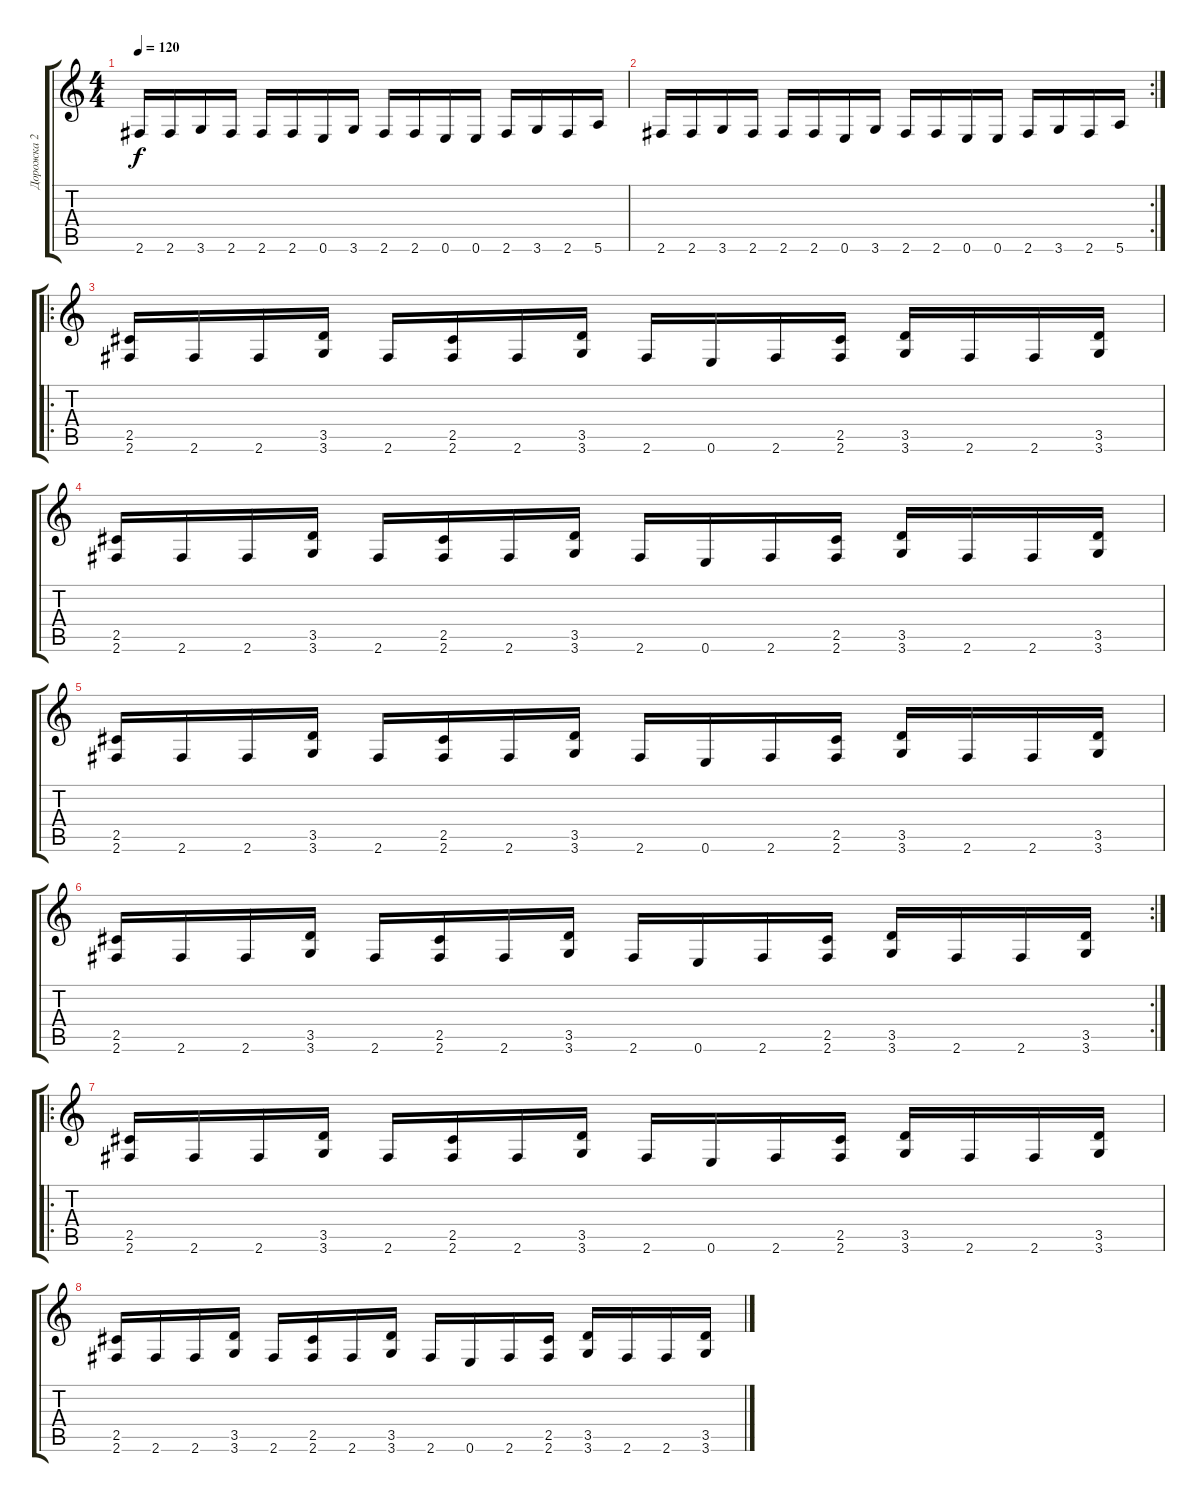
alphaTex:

\track ("Дорожка 2" "Дорожка 2") {instrument distortionguitar}
\staff {score tabs}
\tuning (Gb4 Db4 A3 E3 B2 E2) {hide}
\ts (4 4)
\tempo 120
\clef g2
\ks c
2.6.16{dy f} 2.6.16 3.6.16 2.6.16 2.6.16 2.6.16 0.6.16 3.6.16 2.6.16 2.6.16 0.6.16 0.6.16 2.6.16 3.6.16 2.6.16 5.6.16 |
\rc 2
2.6.16 2.6.16 3.6.16 2.6.16 2.6.16 2.6.16 0.6.16 3.6.16 2.6.16 2.6.16 0.6.16 0.6.16 2.6.16 3.6.16 2.6.16 5.6.16 |
\ro
(2.5 2.6).16 2.6.16 2.6.16 (3.5 3.6).16 2.6.16 (2.5 2.6).16 2.6.16 (3.5 3.6).16 2.6.16 0.6.16 2.6.16 (2.5 2.6).16 (3.5 3.6).16 2.6.16 2.6.16 (3.5 3.6).16 |
(2.5 2.6).16 2.6.16 2.6.16 (3.5 3.6).16 2.6.16 (2.5 2.6).16 2.6.16 (3.5 3.6).16 2.6.16 0.6.16 2.6.16 (2.5 2.6).16 (3.5 3.6).16 2.6.16 2.6.16 (3.5 3.6).16 |
(2.5 2.6).16 2.6.16 2.6.16 (3.5 3.6).16 2.6.16 (2.5 2.6).16 2.6.16 (3.5 3.6).16 2.6.16 0.6.16 2.6.16 (2.5 2.6).16 (3.5 3.6).16 2.6.16 2.6.16 (3.5 3.6).16 |
\rc 2
(2.5 2.6).16 2.6.16 2.6.16 (3.5 3.6).16 2.6.16 (2.5 2.6).16 2.6.16 (3.5 3.6).16 2.6.16 0.6.16 2.6.16 (2.5 2.6).16 (3.5 3.6).16 2.6.16 2.6.16 (3.5 3.6).16 |
\ro
(2.5 2.6).16 2.6.16 2.6.16 (3.5 3.6).16 2.6.16 (2.5 2.6).16 2.6.16 (3.5 3.6).16 2.6.16 0.6.16 2.6.16 (2.5 2.6).16 (3.5 3.6).16 2.6.16 2.6.16 (3.5 3.6).16 |
(2.5 2.6).16 2.6.16 2.6.16 (3.5 3.6).16 2.6.16 (2.5 2.6).16 2.6.16 (3.5 3.6).16 2.6.16 0.6.16 2.6.16 (2.5 2.6).16 (3.5 3.6).16 2.6.16 2.6.16 (3.5 3.6).16
